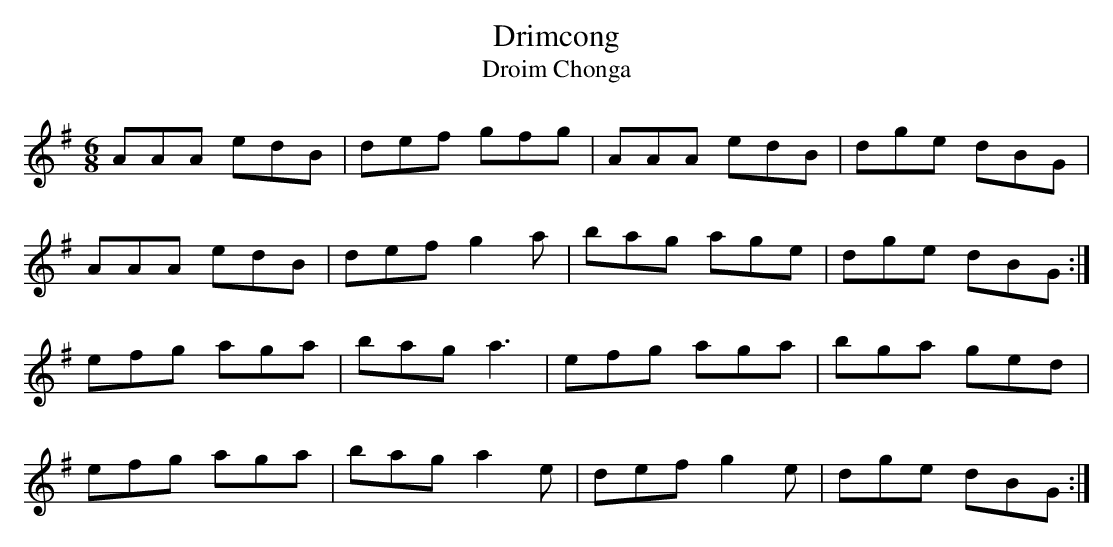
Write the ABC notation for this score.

X:1
T: Drimcong
T: Droim Chonga
L: 1/8
M: 6/8
K: Ador
AAA edB|def gfg|AAA edB|dge dBG|
AAA edB|def g2a|bag age|dge dBG :|
efg aga|bag a3|efg aga|bga ged|
efg aga|bag a2e|def g2e|dge dBG :|
